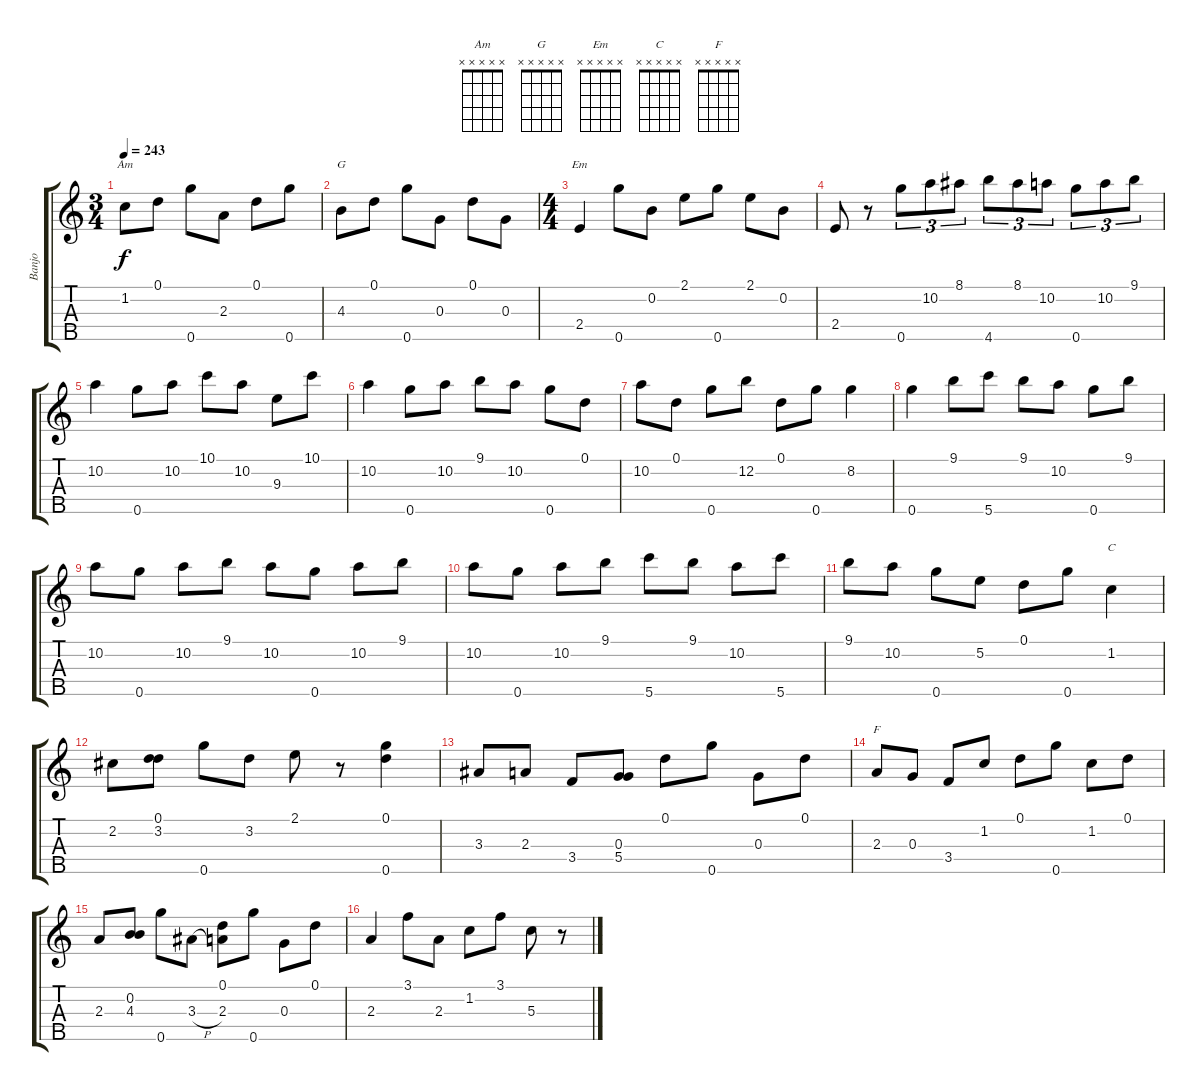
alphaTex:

\track ("Banjo" "Banjo") {instrument banjo}
\staff {score tabs}
\tuning (D4 B3 G3 D3 G4) {hide}
\displaytranspose 12
\chord ("Am" x x x x x)
\chord ("G" x x x x x)
\chord ("Em" x x x x x)
\chord ("C" x x x x x)
\chord ("F" x x x x x)
\ts (3 4)
\tempo 243
\clef g2
\ks c
1.2.8{ch "Am" dy f} 0.1.8 0.5.8 2.3.8 0.1.8 0.5.8 |
4.3.8{ch "G"} 0.1.8 0.5.8 0.3.8 0.1.8 0.3.8 |
\ts (4 4)
2.4.4{ch "Em"} 0.5.8 0.2.8 2.1.8 0.5.8 2.1.8 0.2.8 |
2.4.8 r.8 0.5.8{tu (3 2)} 10.2.8{tu (3 2)} 8.1.8{tu (3 2)} 4.5.8{tu (3 2)} 8.1.8{tu (3 2)} 10.2.8{tu (3 2)} 0.5.8{tu (3 2)} 10.2.8{tu (3 2)} 9.1.8{tu (3 2)} |
10.2.4 0.5.8 10.2.8 10.1.8 10.2.8 9.3.8 10.1.8 |
10.2.4 0.5.8 10.2.8 9.1.8 10.2.8 0.5.8 0.1.8 |
10.2.8 0.1.8 0.5.8 12.2.8 0.1.8 0.5.8 8.2.4 |
0.5.4 9.1.8 5.5.8 9.1.8 10.2.8 0.5.8 9.1.8 |
10.2.8 0.5.8 10.2.8 9.1.8 10.2.8 0.5.8 10.2.8 9.1.8 |
10.2.8 0.5.8 10.2.8 9.1.8 5.5.8 9.1.8 10.2.8 5.5.8 |
9.1.8 10.2.8 0.5.8 5.2.8 0.1.8 0.5.8 1.2.4{ch "C"} |
2.2.8 (0.1 3.2).8 0.5.8 3.2.8 2.1.8 r.8 (0.1 0.5).4 |
3.3.8 2.3.8 3.4.8 (0.3 5.4).8 0.1.8 0.5.8 0.3.8 0.1.8 |
2.3.8{ch "F"} 0.3.8 3.4.8 1.2.8 0.1.8 0.5.8 1.2.8 0.1.8 |
2.3.8 (0.2 4.3).8 0.5.8 3.3{h}.8 (0.1 2.3).8 0.5.8 0.3.8 0.1.8 |
2.3.4 3.1.8 2.3.8 1.2.8 3.1.8 5.3.8 r.8
